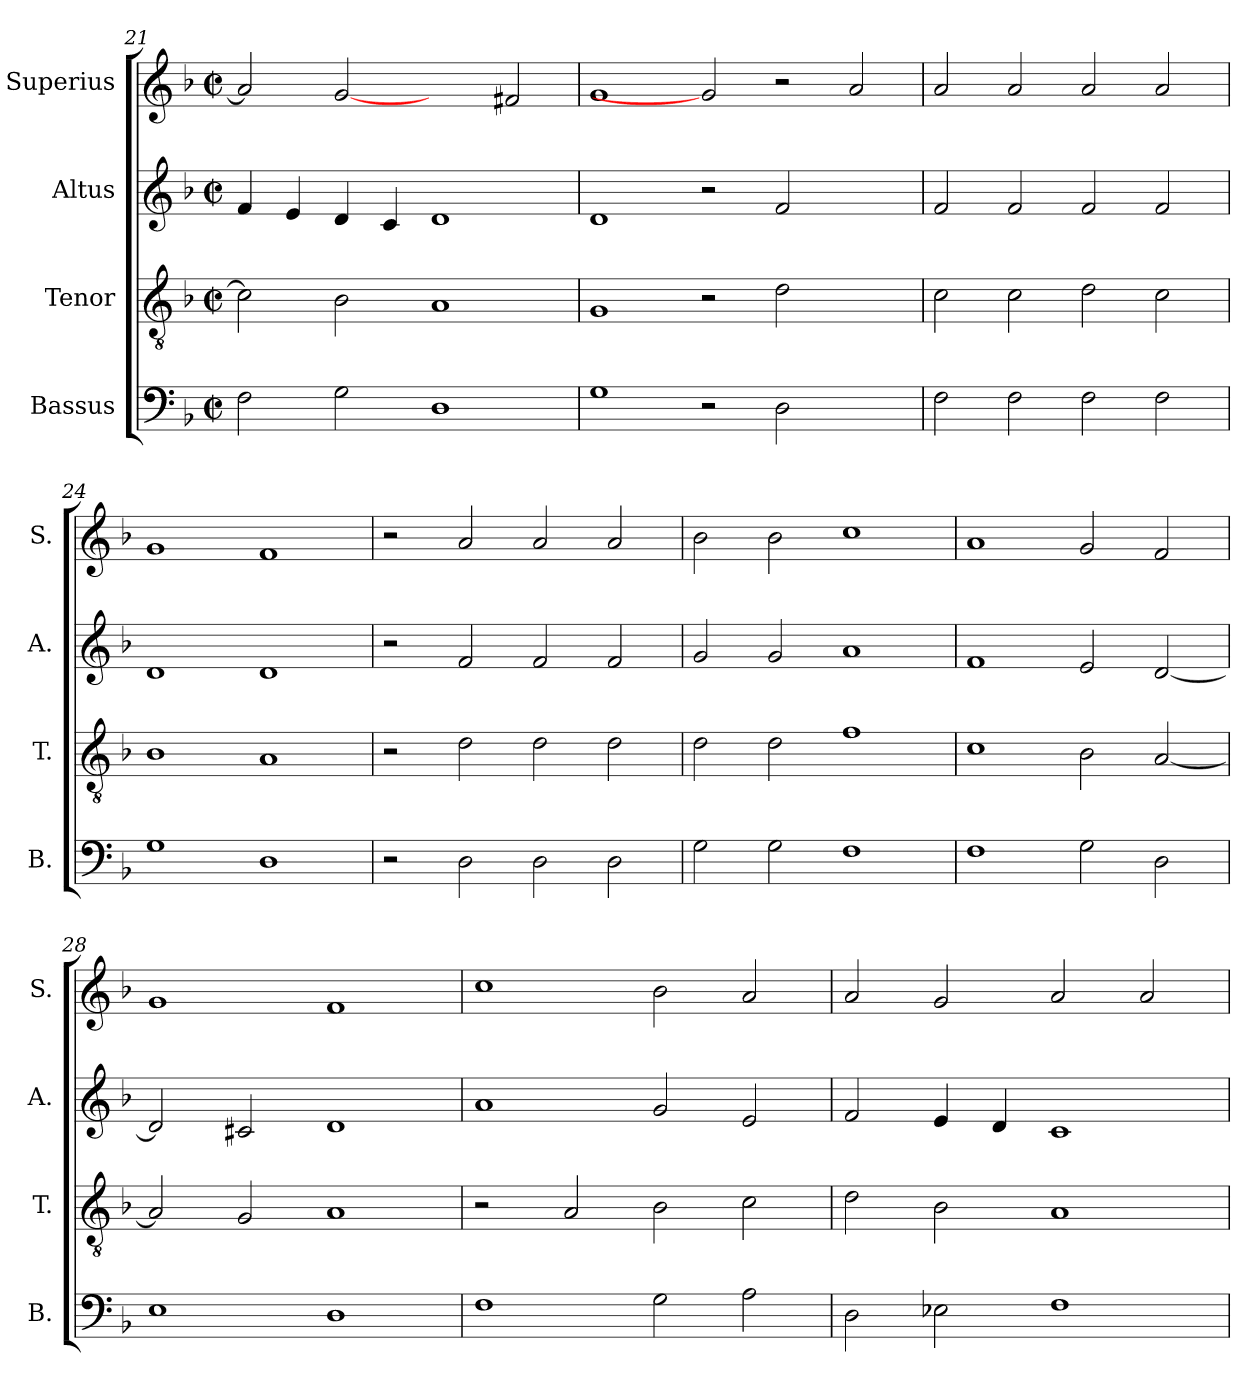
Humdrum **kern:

**kern	**kern	**kern	**kern
*part4	*part3	*part2	*part1
*staff4	*staff3	*staff2	*staff1
*I"Bassus	*I"Tenor	*I"Altus	*I"Superius
*I'B.	*I'T.	*I'A.	*I'S.
!!LO:LB:g=z
*clefF4	*clefGv2	*clefG2	*clefG2
*	*ITrd7c12	*	*
*k[b-]	*k[b-]	*k[b-]	*k[b-]
*F:	*F:	*F:	*F:
*M2/2	*M2/2	*M2/2	*M2/2
*met(c|)	*met(c|)	*met(c|)	*met(c|)
=21	=21	=21	=21
2Fi\	2Ci\]	4fi/	2ai/]
.	.	4ei/	.
2Gi\	2BB-i\	4di/	[2gi
.	.	4ci/	.
1Di	1AAi	1di	2ryy
.	.	.	2f#Xi/
=22	=22	=22	=22
1Gi	1GGi	1di	1gi
2r	2r	2r	2gi]
2Di\	2Di\	2fi/	2r
2ryy	2ryy	2ryy	2ai/
=23	=23	=23	=23
2Fi\	2Ci\	2fi/	2ai/
2Fi\	2Ci\	2fi/	2ai/
2Fi\	2Di\	2fi/	2ai/
2Fi\	2Ci\	2fi/	2ai/
=24	=24	=24	=24
1Gi	1BB-i	1di	1gi
1Di	1AAi	1di	1fi
=25	=25	=25	=25
2r	2r	2r	2r
2Di\	2Di\	2fi/	2ai/
2Di\	2Di\	2fi/	2ai/
2Di\	2Di\	2fi/	2ai/
!!LO:LB:g=z
=26	=26	=26	=26
2Gi\	2Di\	2gi/	2b-i\
2Gi\	2Di\	2gi/	2b-i\
1Fi	1Fi	1ai	1cci
=27	=27	=27	=27
1Fi	1Ci	1fi	1ai
2Gi\	2BB-i\	2ei/	2gi/
2Di\	[<2AAi/	[<2di/	2fi/
=28	=28	=28	=28
1Ei	2AAi/]	2di/]	1gi
.	2GGi/	2c#Xi/	.
1Di	1AAi	1di	1fi
=29	=29	=29	=29
1Fi	2r	1ai	1cci
.	2AAi/	.	.
2Gi\	2BB-i\	2gi/	2b-i\
2Ai\	2Ci\	2ei/	2ai/
=30	=30	=30	=30
2Di\	2Di\	2fi/	2ai/
2E-Xi\	2BB-i\	4ei/	2gi/
.	.	4di/	.
1Fi	1AAi	1ci	2ai/
.	.	.	2ai/
=	=	=	=
*-	*-	*-	*-
